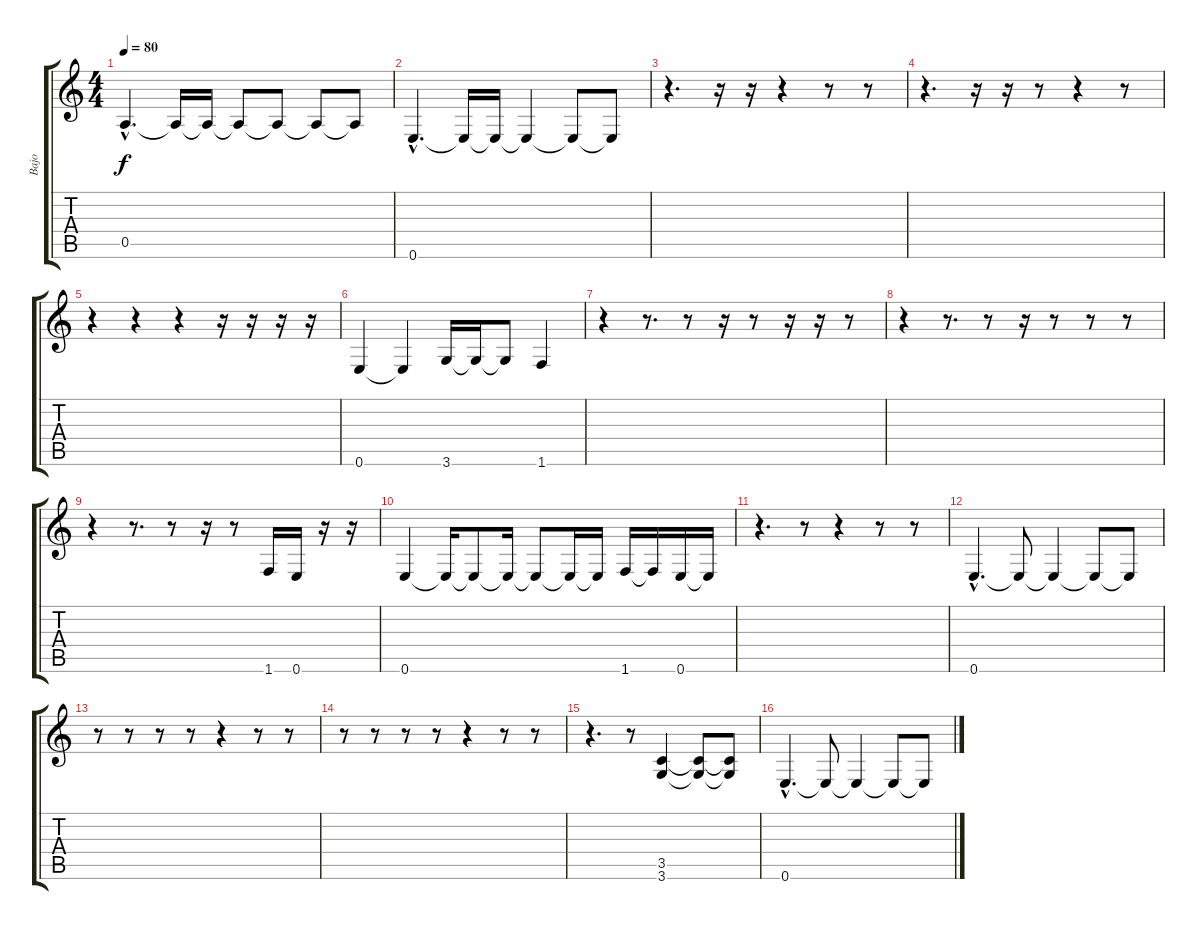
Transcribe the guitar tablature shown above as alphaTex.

\track ("Bajo" "Bajo") {instrument electricbasspick}
\staff {score tabs}
\tuning (E4 B3 G3 D3 A2 E2) {hide}
\ts (4 4)
\tempo 80
\clef g2
\ks c
0.5{hac}.4{d dy f} 0.5{t}.16 0.5{t}.16 0.5{t}.8 0.5{t}.8 0.5{t}.8 0.5{t}.8 |
0.6{hac}.4{d} 0.6{t}.16 0.6{t}.16 0.6{t}.4 0.6{t}.8 0.6{t}.8 |
r.4{d} r.16 r.16 r.4 r.8 r.8 |
r.4{d} r.16 r.16 r.8 r.4 r.8 |
r.4 r.4 r.4 r.16 r.16 r.16 r.16 |
0.6.4 0.6{t}.4 3.6.16 3.6{t}.16 3.6{t}.8 1.6.4 |
r.4 r.8{d} r.8 r.16 r.8 r.16 r.16 r.8 |
r.4 r.8{d} r.8 r.16 r.8 r.8 r.8 |
r.4 r.8{d} r.8 r.16 r.8 1.6.16 0.6.16 r.16 r.16 |
0.6.4 0.6{t}.16 0.6{t}.8 0.6{t}.16 0.6{t}.8 0.6{t}.16 0.6{t}.16 1.6.16 1.6{t}.16 0.6.16 0.6{t}.16 |
r.4{d} r.8 r.4 r.8 r.8 |
0.6{hac}.4{d} 0.6{t}.8 0.6{t}.4 0.6{t}.8 0.6{t}.8 |
r.8 r.8 r.8 r.8 r.4 r.8 r.8 |
r.8 r.8 r.8 r.8 r.4 r.8 r.8 |
r.4{d} r.8 (3.5 3.6).4 (3.5{t} 3.6{t}).8 (3.5{t} 3.6{t}).8 |
0.6{hac}.4{d} 0.6{t}.8 0.6{t}.4 0.6{t}.8 0.6{t}.8
